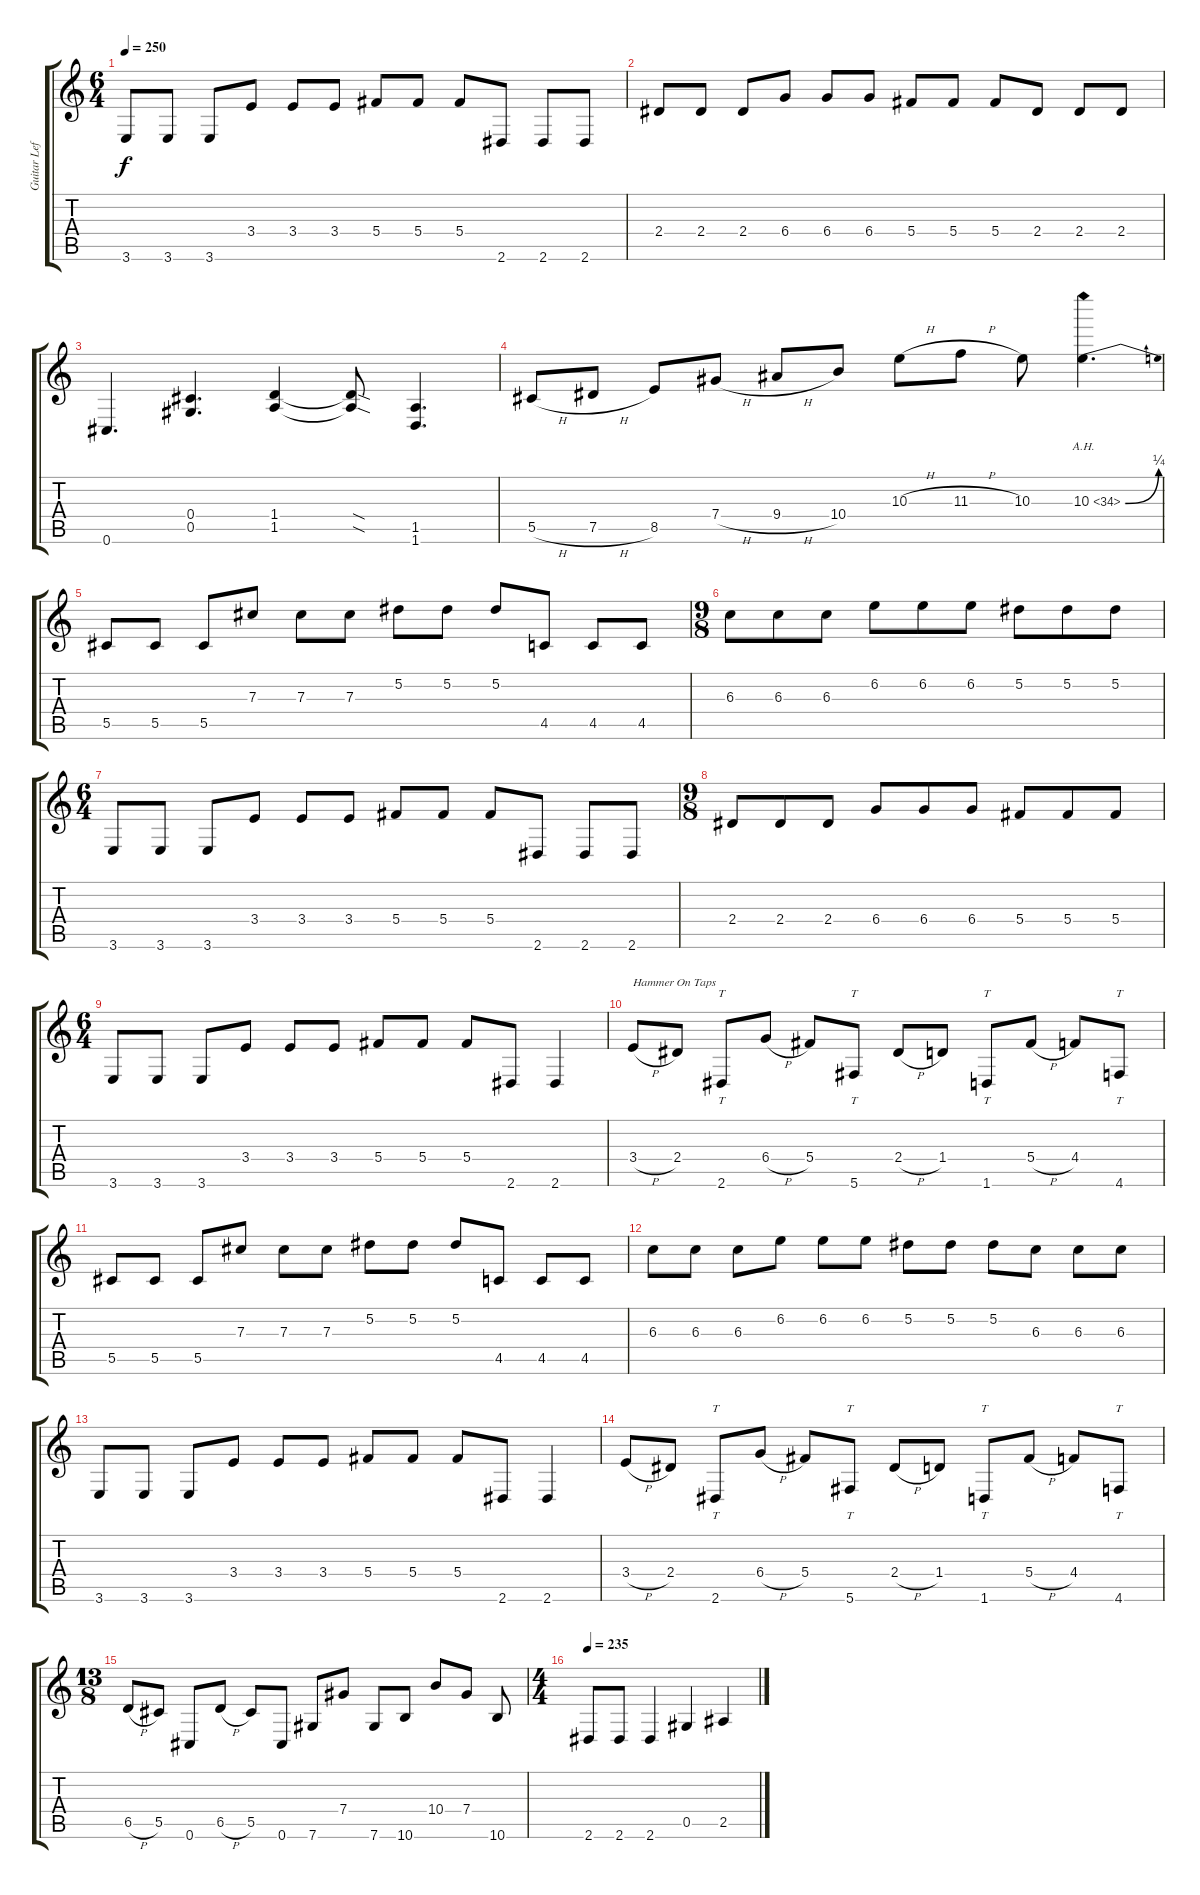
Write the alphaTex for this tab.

\track ("Guitar Left" "Guitar Lef") {instrument distortionguitar}
\staff {score tabs}
\tuning (Eb4 Bb3 Gb3 Db3 Ab2 Db2) {hide}
\ts (6 4)
\tempo 250
\clef g2
\ks c
3.6.8{dy f} 3.6.8 3.6.8 3.4.8 3.4.8 3.4.8 5.4.8 5.4.8 5.4.8 2.6.8 2.6.8 2.6.8 |
2.4.8 2.4.8 2.4.8 6.4.8 6.4.8 6.4.8 5.4.8 5.4.8 5.4.8 2.4.8 2.4.8 2.4.8 |
0.6.4{d} (0.4 0.5).4{d} (1.4 1.5).4 (1.4{sod t} 1.5{sod t}).8 (1.5 1.6).4{d} |
5.5{h}.8 7.5{h}.8 8.5.8 7.4{h}.8 9.4{h}.8 10.4.8 10.3{h}.8 11.3{h}.8 10.3.8 10.3{be (bend 0 0 60 1) ah 24}.4{d} |
5.5.8 5.5.8 5.5.8 7.3.8 7.3.8 7.3.8 5.2.8 5.2.8 5.2.8 4.5.8 4.5.8 4.5.8 |
\ts (9 8)
6.3.8 6.3.8 6.3.8 6.2.8 6.2.8 6.2.8 5.2.8 5.2.8 5.2.8 |
\ts (6 4)
3.6.8 3.6.8 3.6.8 3.4.8 3.4.8 3.4.8 5.4.8 5.4.8 5.4.8 2.6.8 2.6.8 2.6.8 |
\ts (9 8)
2.4.8 2.4.8 2.4.8 6.4.8 6.4.8 6.4.8 5.4.8 5.4.8 5.4.8 |
\ts (6 4)
3.6.8 3.6.8 3.6.8 3.4.8 3.4.8 3.4.8 5.4.8 5.4.8 5.4.8 2.6.8 2.6.4 |
3.4{h}.8{txt "Hammer On Taps"} 2.4.8 2.6.8{tt} 6.4{h}.8 5.4.8 5.6.8{tt} 2.4{h}.8 1.4.8 1.6.8{tt} 5.4{h}.8 4.4.8 4.6.8{tt} |
5.5.8 5.5.8 5.5.8 7.3.8 7.3.8 7.3.8 5.2.8 5.2.8 5.2.8 4.5.8 4.5.8 4.5.8 |
6.3.8 6.3.8 6.3.8 6.2.8 6.2.8 6.2.8 5.2.8 5.2.8 5.2.8 6.3.8 6.3.8 6.3.8 |
3.6.8 3.6.8 3.6.8 3.4.8 3.4.8 3.4.8 5.4.8 5.4.8 5.4.8 2.6.8 2.6.4 |
3.4{h}.8 2.4.8 2.6.8{tt} 6.4{h}.8 5.4.8 5.6.8{tt} 2.4{h}.8 1.4.8 1.6.8{tt} 5.4{h}.8 4.4.8 4.6.8{tt} |
\ts (13 8)
6.5{h}.8 5.5.8 0.6.8 6.5{h}.8 5.5.8 0.6.8 7.6.8 7.4.8 7.6.8 10.6.8 10.4.8 7.4.8 10.6.8 |
\ts (4 4)
\tempo 235
2.6.8 2.6.8 2.6.4 0.5.4 2.5.4
